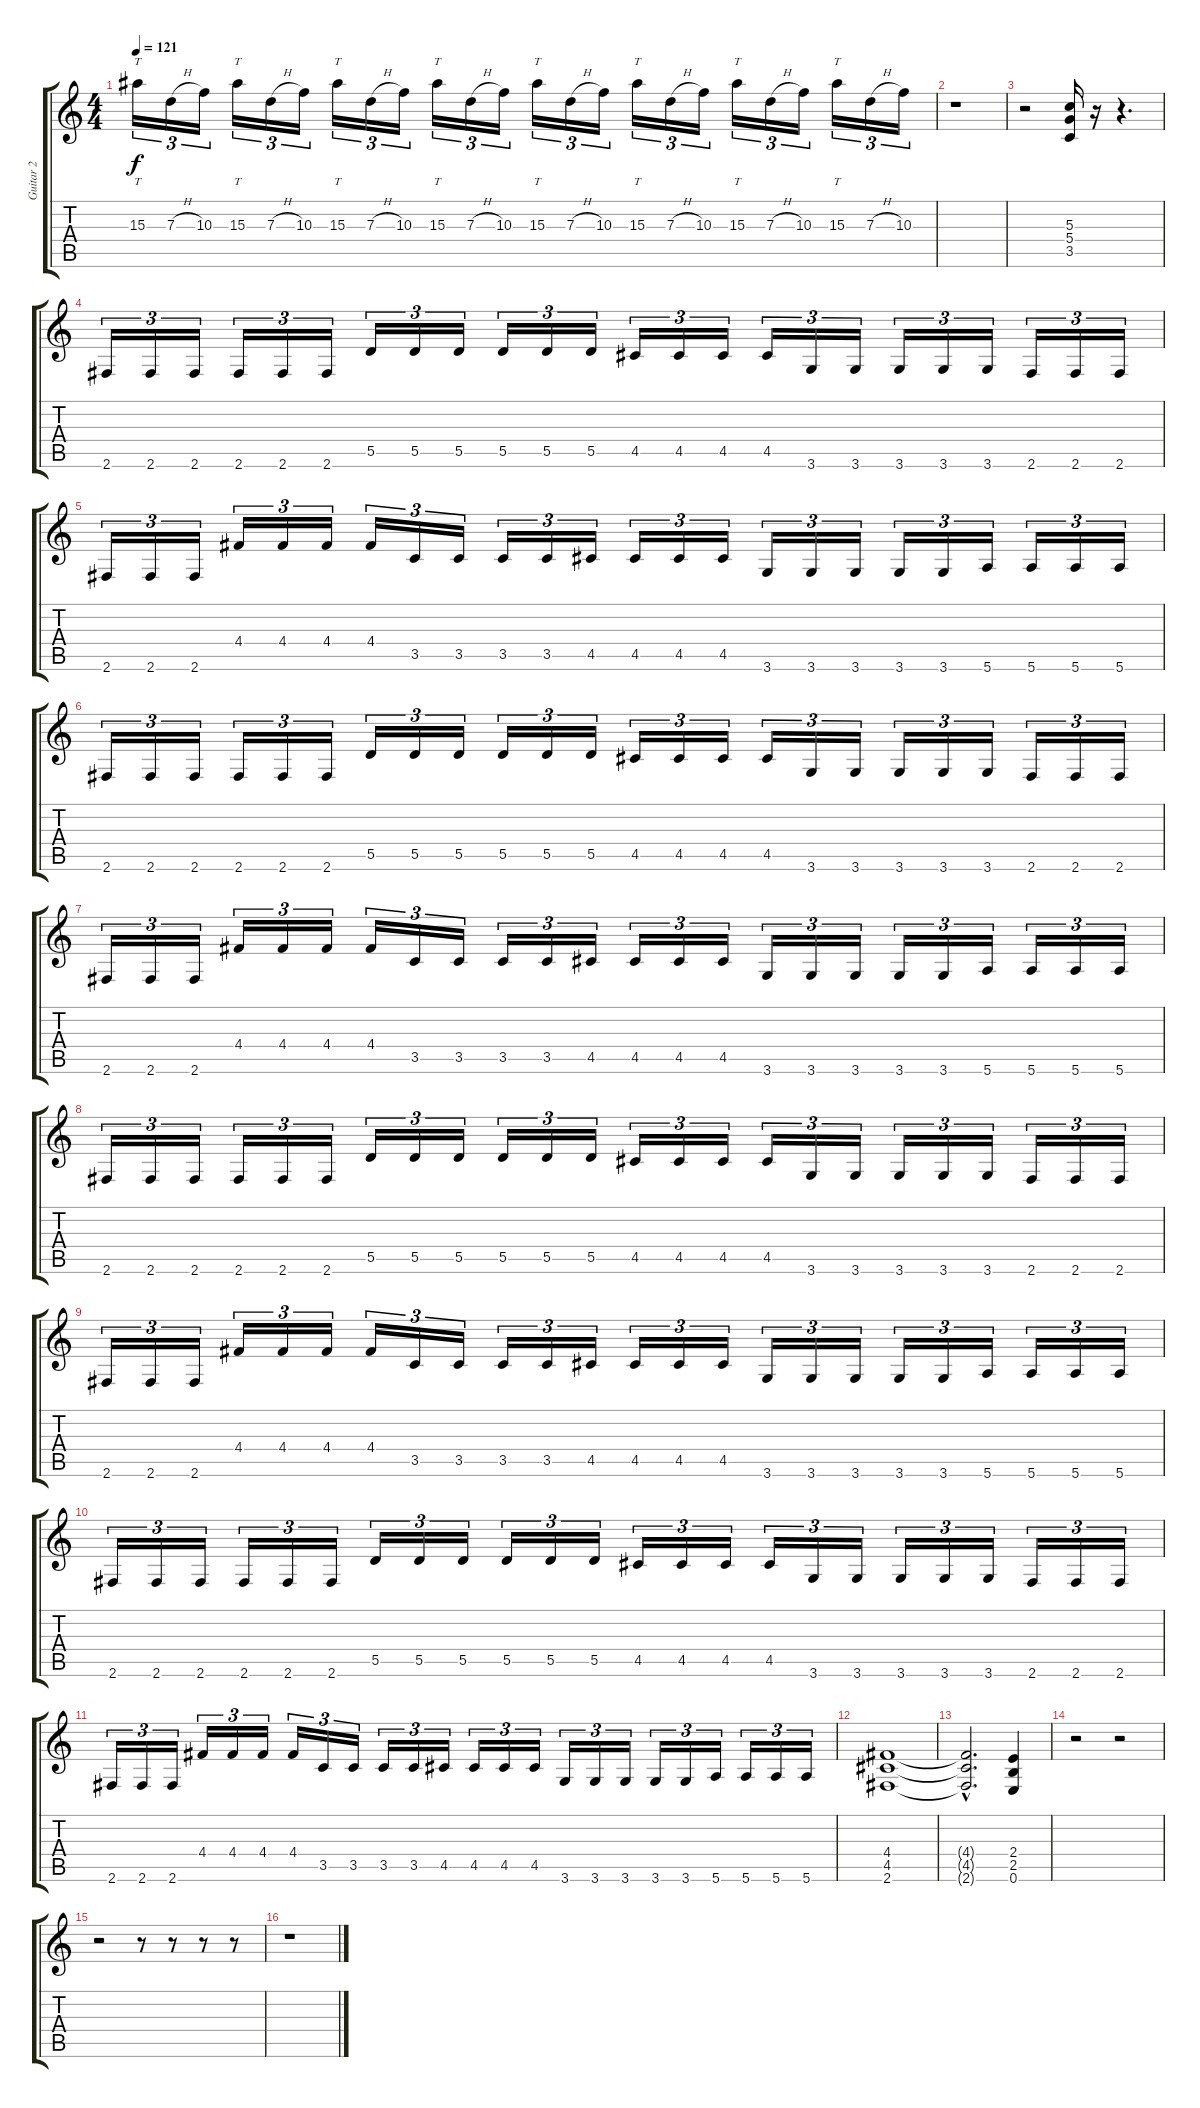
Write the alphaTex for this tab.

\track ("Guitar 2" "Guitar 2") {instrument distortionguitar}
\staff {score tabs}
\tuning (E4 B3 G3 D3 A2 E2) {hide}
\ts (4 4)
\tempo 121
\clef g2
\ks c
15.3.16{tt tu (3 2) dy f} 7.3{h}.16{tu (3 2)} 10.3.16{tu (3 2)} 15.3.16{tt tu (3 2)} 7.3{h}.16{tu (3 2)} 10.3.16{tu (3 2)} 15.3.16{tt tu (3 2)} 7.3{h}.16{tu (3 2)} 10.3.16{tu (3 2)} 15.3.16{tt tu (3 2)} 7.3{h}.16{tu (3 2)} 10.3.16{tu (3 2)} 15.3.16{tt tu (3 2)} 7.3{h}.16{tu (3 2)} 10.3.16{tu (3 2)} 15.3.16{tt tu (3 2)} 7.3{h}.16{tu (3 2)} 10.3.16{tu (3 2)} 15.3.16{tt tu (3 2)} 7.3{h}.16{tu (3 2)} 10.3.16{tu (3 2)} 15.3.16{tt tu (3 2)} 7.3{h}.16{tu (3 2)} 10.3.16{tu (3 2)} |
r.1{instrument overdrivenguitar} |
r.2{instrument overdrivenguitar} (5.3 5.4 3.5).16 r.16 r.4{d} |
2.6.16{tu (3 2) instrument distortionguitar} 2.6.16{tu (3 2)} 2.6.16{tu (3 2)} 2.6.16{tu (3 2)} 2.6.16{tu (3 2)} 2.6.16{tu (3 2)} 5.5.16{tu (3 2)} 5.5.16{tu (3 2)} 5.5.16{tu (3 2)} 5.5.16{tu (3 2)} 5.5.16{tu (3 2)} 5.5.16{tu (3 2)} 4.5.16{tu (3 2)} 4.5.16{tu (3 2)} 4.5.16{tu (3 2)} 4.5.16{tu (3 2)} 3.6.16{tu (3 2)} 3.6.16{tu (3 2)} 3.6.16{tu (3 2)} 3.6.16{tu (3 2)} 3.6.16{tu (3 2)} 2.6.16{tu (3 2)} 2.6.16{tu (3 2)} 2.6.16{tu (3 2)} |
2.6.16{tu (3 2)} 2.6.16{tu (3 2)} 2.6.16{tu (3 2)} 4.4.16{tu (3 2)} 4.4.16{tu (3 2)} 4.4.16{tu (3 2)} 4.4.16{tu (3 2)} 3.5.16{tu (3 2)} 3.5.16{tu (3 2)} 3.5.16{tu (3 2)} 3.5.16{tu (3 2)} 4.5.16{tu (3 2)} 4.5.16{tu (3 2)} 4.5.16{tu (3 2)} 4.5.16{tu (3 2)} 3.6.16{tu (3 2)} 3.6.16{tu (3 2)} 3.6.16{tu (3 2)} 3.6.16{tu (3 2)} 3.6.16{tu (3 2)} 5.6.16{tu (3 2)} 5.6.16{tu (3 2)} 5.6.16{tu (3 2)} 5.6.16{tu (3 2)} |
2.6.16{tu (3 2)} 2.6.16{tu (3 2)} 2.6.16{tu (3 2)} 2.6.16{tu (3 2)} 2.6.16{tu (3 2)} 2.6.16{tu (3 2)} 5.5.16{tu (3 2)} 5.5.16{tu (3 2)} 5.5.16{tu (3 2)} 5.5.16{tu (3 2)} 5.5.16{tu (3 2)} 5.5.16{tu (3 2)} 4.5.16{tu (3 2)} 4.5.16{tu (3 2)} 4.5.16{tu (3 2)} 4.5.16{tu (3 2)} 3.6.16{tu (3 2)} 3.6.16{tu (3 2)} 3.6.16{tu (3 2)} 3.6.16{tu (3 2)} 3.6.16{tu (3 2)} 2.6.16{tu (3 2)} 2.6.16{tu (3 2)} 2.6.16{tu (3 2)} |
2.6.16{tu (3 2)} 2.6.16{tu (3 2)} 2.6.16{tu (3 2)} 4.4.16{tu (3 2)} 4.4.16{tu (3 2)} 4.4.16{tu (3 2)} 4.4.16{tu (3 2)} 3.5.16{tu (3 2)} 3.5.16{tu (3 2)} 3.5.16{tu (3 2)} 3.5.16{tu (3 2)} 4.5.16{tu (3 2)} 4.5.16{tu (3 2)} 4.5.16{tu (3 2)} 4.5.16{tu (3 2)} 3.6.16{tu (3 2)} 3.6.16{tu (3 2)} 3.6.16{tu (3 2)} 3.6.16{tu (3 2)} 3.6.16{tu (3 2)} 5.6.16{tu (3 2)} 5.6.16{tu (3 2)} 5.6.16{tu (3 2)} 5.6.16{tu (3 2)} |
2.6.16{tu (3 2)} 2.6.16{tu (3 2)} 2.6.16{tu (3 2)} 2.6.16{tu (3 2)} 2.6.16{tu (3 2)} 2.6.16{tu (3 2)} 5.5.16{tu (3 2)} 5.5.16{tu (3 2)} 5.5.16{tu (3 2)} 5.5.16{tu (3 2)} 5.5.16{tu (3 2)} 5.5.16{tu (3 2)} 4.5.16{tu (3 2)} 4.5.16{tu (3 2)} 4.5.16{tu (3 2)} 4.5.16{tu (3 2)} 3.6.16{tu (3 2)} 3.6.16{tu (3 2)} 3.6.16{tu (3 2)} 3.6.16{tu (3 2)} 3.6.16{tu (3 2)} 2.6.16{tu (3 2)} 2.6.16{tu (3 2)} 2.6.16{tu (3 2)} |
2.6.16{tu (3 2)} 2.6.16{tu (3 2)} 2.6.16{tu (3 2)} 4.4.16{tu (3 2)} 4.4.16{tu (3 2)} 4.4.16{tu (3 2)} 4.4.16{tu (3 2)} 3.5.16{tu (3 2)} 3.5.16{tu (3 2)} 3.5.16{tu (3 2)} 3.5.16{tu (3 2)} 4.5.16{tu (3 2)} 4.5.16{tu (3 2)} 4.5.16{tu (3 2)} 4.5.16{tu (3 2)} 3.6.16{tu (3 2)} 3.6.16{tu (3 2)} 3.6.16{tu (3 2)} 3.6.16{tu (3 2)} 3.6.16{tu (3 2)} 5.6.16{tu (3 2)} 5.6.16{tu (3 2)} 5.6.16{tu (3 2)} 5.6.16{tu (3 2)} |
2.6.16{tu (3 2)} 2.6.16{tu (3 2)} 2.6.16{tu (3 2)} 2.6.16{tu (3 2)} 2.6.16{tu (3 2)} 2.6.16{tu (3 2)} 5.5.16{tu (3 2)} 5.5.16{tu (3 2)} 5.5.16{tu (3 2)} 5.5.16{tu (3 2)} 5.5.16{tu (3 2)} 5.5.16{tu (3 2)} 4.5.16{tu (3 2)} 4.5.16{tu (3 2)} 4.5.16{tu (3 2)} 4.5.16{tu (3 2)} 3.6.16{tu (3 2)} 3.6.16{tu (3 2)} 3.6.16{tu (3 2)} 3.6.16{tu (3 2)} 3.6.16{tu (3 2)} 2.6.16{tu (3 2)} 2.6.16{tu (3 2)} 2.6.16{tu (3 2)} |
2.6.16{tu (3 2)} 2.6.16{tu (3 2)} 2.6.16{tu (3 2)} 4.4.16{tu (3 2)} 4.4.16{tu (3 2)} 4.4.16{tu (3 2)} 4.4.16{tu (3 2)} 3.5.16{tu (3 2)} 3.5.16{tu (3 2)} 3.5.16{tu (3 2)} 3.5.16{tu (3 2)} 4.5.16{tu (3 2)} 4.5.16{tu (3 2)} 4.5.16{tu (3 2)} 4.5.16{tu (3 2)} 3.6.16{tu (3 2)} 3.6.16{tu (3 2)} 3.6.16{tu (3 2)} 3.6.16{tu (3 2)} 3.6.16{tu (3 2)} 5.6.16{tu (3 2)} 5.6.16{tu (3 2)} 5.6.16{tu (3 2)} 5.6.16{tu (3 2)} |
(4.4 4.5 2.6).1 |
(4.4{hac t} 4.5{hac t} 2.6{hac t}).2{d} (2.4 2.5 0.6).4 |
r.2 r.2 |
r.2 r.8 r.8 r.8 r.8 |
r.1
